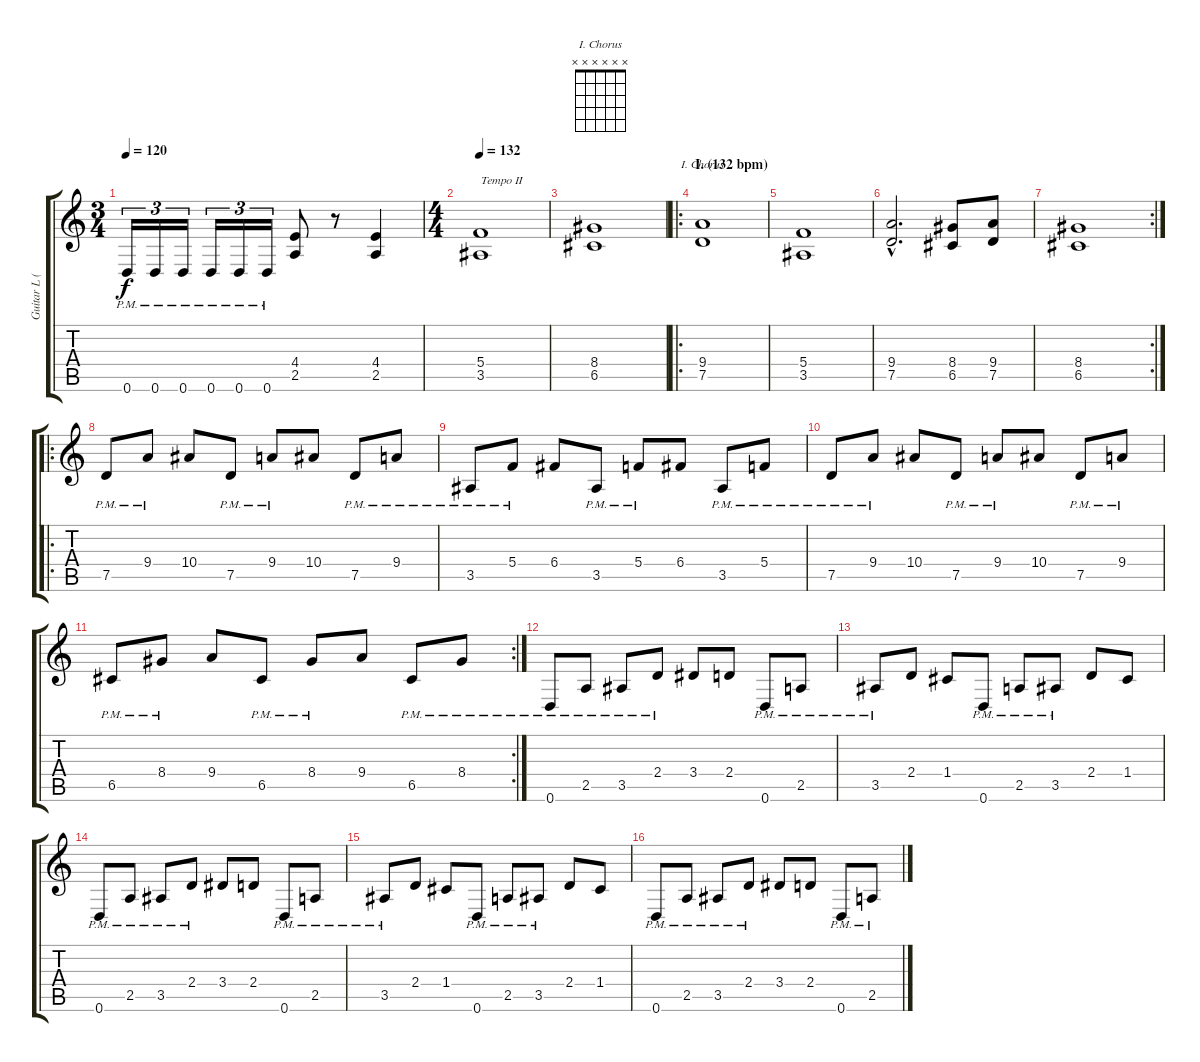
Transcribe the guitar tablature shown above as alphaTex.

\track ("Guitar L (Uterwijk)" "Guitar L (") {instrument distortionguitar}
\staff {score tabs}
\tuning (D4 A3 F3 C3 G2 D2) {hide}
\chord ("I. Chorus" x x x x x x) {firstfret 0}
\ts (3 4)
\tempo 120
\clef g2
\ks c
0.6{pm}.16{tu (3 2) dy f} 0.6{pm}.16{tu (3 2)} 0.6{pm}.16{tu (3 2)} 0.6{pm}.16{tu (3 2)} 0.6{pm}.16{tu (3 2)} 0.6{pm}.16{tu (3 2)} (4.4 2.5).8 r.8 (4.4 2.5).4 |
\ts (4 4)
\tempo 135
\tempo 132
(5.4 3.5).1{txt "Tempo II"} |
(8.4 6.5).1 |
\ro
\section ("" "I. (132 bpm)")
(9.4 7.5).1{ch "I. Chorus"} |
(5.4 3.5).1 |
(9.4{hac} 7.5{hac}).2{d} (8.4 6.5).8 (9.4 7.5).8 |
\rc 2
(8.4 6.5).1 |
\ro
7.5{pm}.8 9.4{pm}.8 10.4.8 7.5{pm}.8 9.4{pm}.8 10.4.8 7.5{pm}.8 9.4{pm}.8 |
3.5{pm}.8 5.4{pm}.8 6.4.8 3.5{pm}.8 5.4{pm}.8 6.4.8 3.5{pm}.8 5.4{pm}.8 |
7.5{pm}.8 9.4{pm}.8 10.4.8 7.5{pm}.8 9.4{pm}.8 10.4.8 7.5{pm}.8 9.4{pm}.8 |
\rc 2
6.5{pm}.8 8.4{pm}.8 9.4.8 6.5{pm}.8 8.4{pm}.8 9.4.8 6.5{pm}.8 8.4{pm}.8 |
0.6{pm}.8 2.5{pm}.8 3.5{pm}.8 2.4{pm}.8 3.4.8 2.4.8 0.6{pm}.8 2.5{pm}.8 |
3.5{pm}.8 2.4.8 1.4.8 0.6{pm}.8 2.5{pm}.8 3.5{pm}.8 2.4.8 1.4.8 |
0.6{pm}.8 2.5{pm}.8 3.5{pm}.8 2.4{pm}.8 3.4.8 2.4.8 0.6{pm}.8 2.5{pm}.8 |
3.5{pm}.8 2.4.8 1.4.8 0.6{pm}.8 2.5{pm}.8 3.5{pm}.8 2.4.8 1.4.8 |
0.6{pm}.8 2.5{pm}.8 3.5{pm}.8 2.4{pm}.8 3.4.8 2.4.8 0.6{pm}.8 2.5{pm}.8
